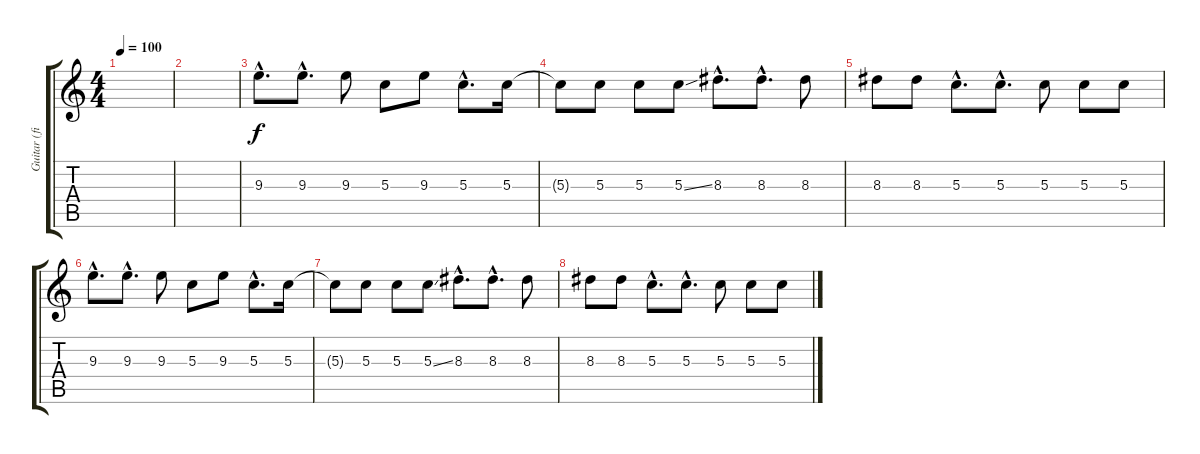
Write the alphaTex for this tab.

\track ("Guitar (fill)" "Guitar (fi") {instrument distortionguitar}
\staff {score tabs}
\tuning (E4 B3 G3 D3 A2 D2) {hide}
\ts (4 4)
\tempo 100
\clef g2
\ks c
|
|
9.3{hac}.8{d} 9.3{hac}.8{d} 9.3.8 5.3.8 9.3.8 5.3{hac}.8{d} 5.3.16 |
5.3{t}.8 5.3.8 5.3.8 5.3{ss}.8 8.3{hac}.8{d} 8.3{hac}.8{d} 8.3.8 |
8.3.8 8.3.8 5.3{hac}.8{d} 5.3{hac}.8{d} 5.3.8 5.3.8 5.3.8 |
9.3{hac}.8{d} 9.3{hac}.8{d} 9.3.8 5.3.8 9.3.8 5.3{hac}.8{d} 5.3.16 |
5.3{t}.8 5.3.8 5.3.8 5.3{ss}.8 8.3{hac}.8{d} 8.3{hac}.8{d} 8.3.8 |
8.3.8 8.3.8 5.3{hac}.8{d} 5.3{hac}.8{d} 5.3.8 5.3.8 5.3.8
